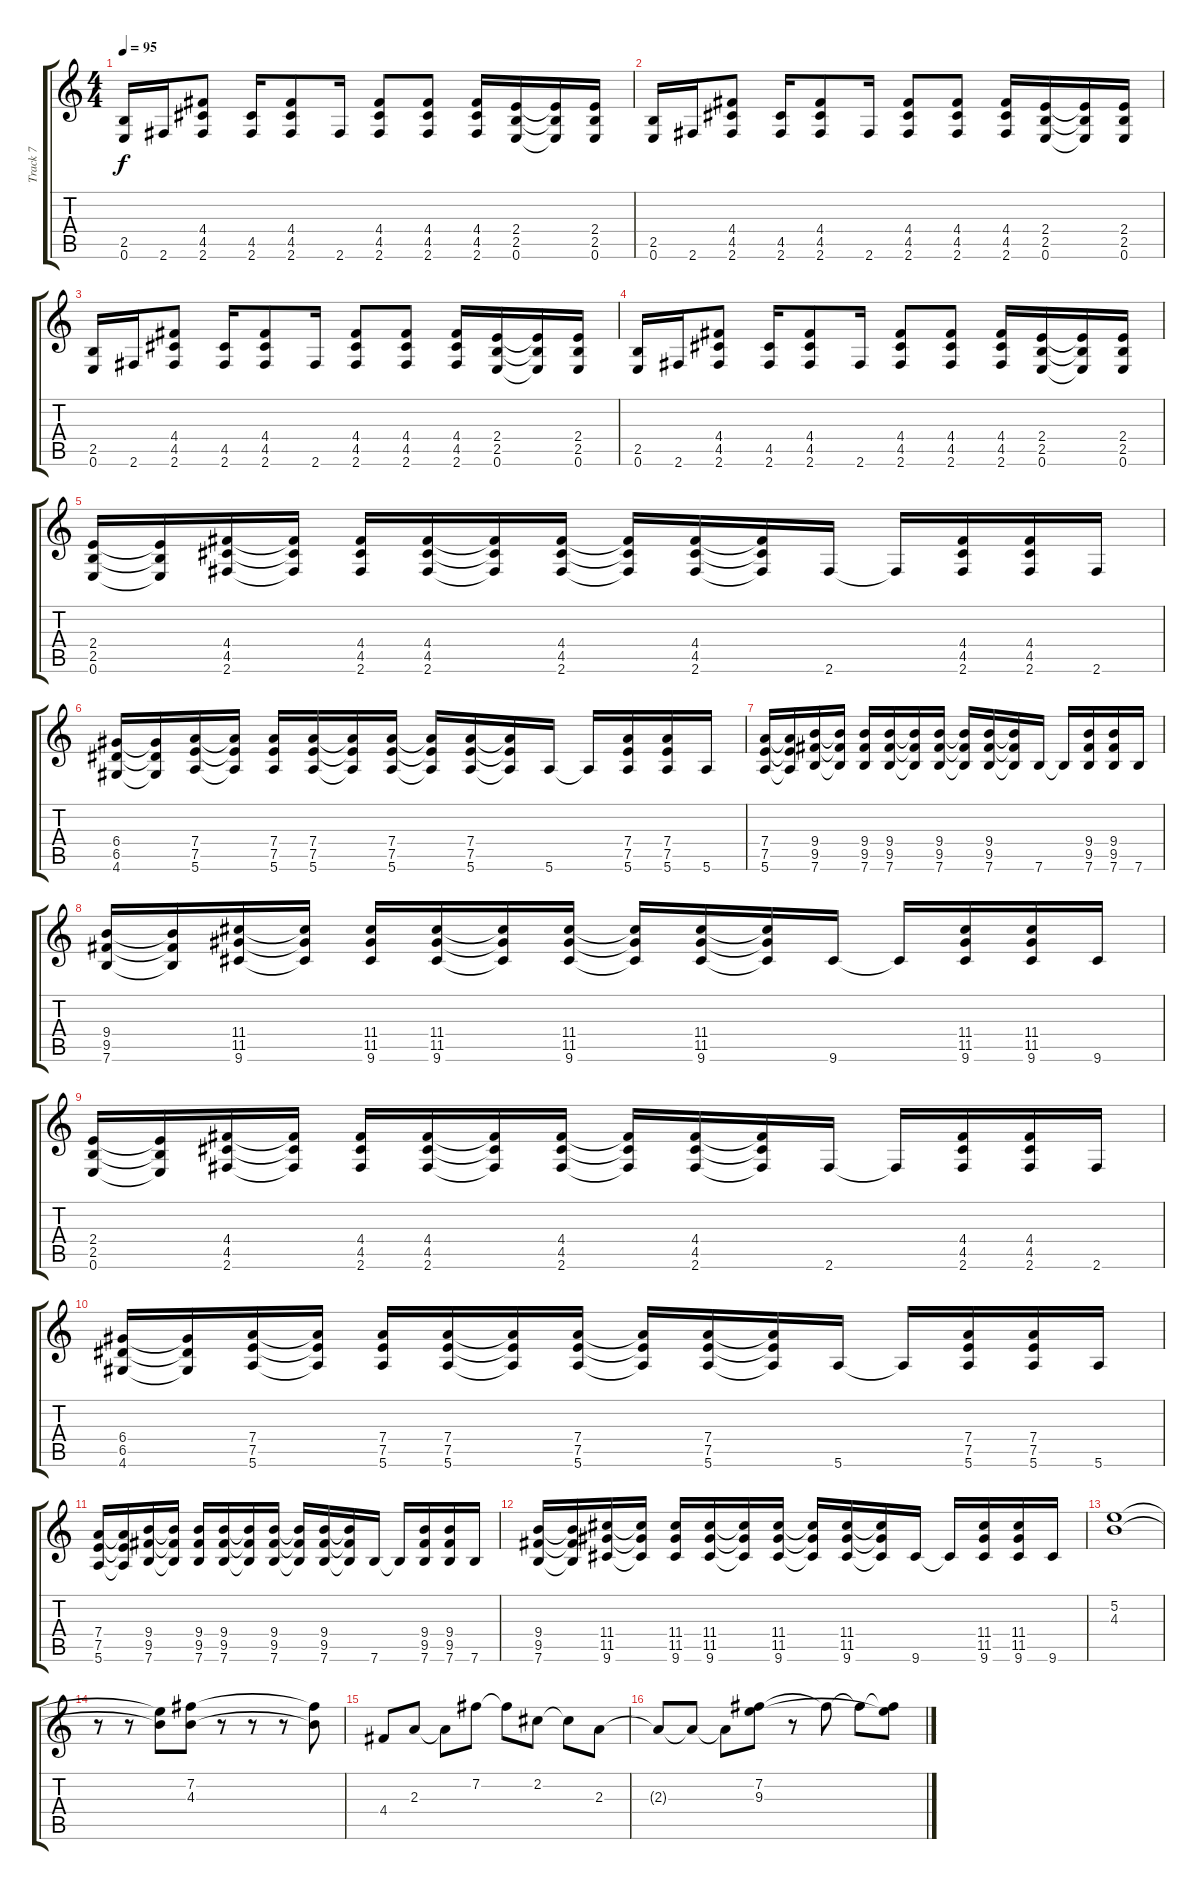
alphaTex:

\track ("Track 7" "Track 7") {instrument distortionguitar}
\staff {score tabs}
\tuning (E4 B3 G3 D3 A2 E2) {hide}
\ts (4 4)
\tempo 95
\clef g2
\ks c
(2.5 0.6).16{dy f} 2.6.16 (4.4 4.5 2.6).8 (4.5 2.6).16 (4.4 4.5 2.6).8 2.6.16 (4.4 4.5 2.6).8 (4.4 4.5 2.6).8 (4.4 4.5 2.6).16 (2.4 2.5 0.6).16 (2.4{t} 2.5{t} 0.6{t}).16 (2.4 2.5 0.6).16 |
(2.5 0.6).16 2.6.16 (4.4 4.5 2.6).8 (4.5 2.6).16 (4.4 4.5 2.6).8 2.6.16 (4.4 4.5 2.6).8 (4.4 4.5 2.6).8 (4.4 4.5 2.6).16 (2.4 2.5 0.6).16 (2.4{t} 2.5{t} 0.6{t}).16 (2.4 2.5 0.6).16 |
(2.5 0.6).16 2.6.16 (4.4 4.5 2.6).8 (4.5 2.6).16 (4.4 4.5 2.6).8 2.6.16 (4.4 4.5 2.6).8 (4.4 4.5 2.6).8 (4.4 4.5 2.6).16 (2.4 2.5 0.6).16 (2.4{t} 2.5{t} 0.6{t}).16 (2.4 2.5 0.6).16 |
(2.5 0.6).16 2.6.16 (4.4 4.5 2.6).8 (4.5 2.6).16 (4.4 4.5 2.6).8 2.6.16 (4.4 4.5 2.6).8 (4.4 4.5 2.6).8 (4.4 4.5 2.6).16 (2.4 2.5 0.6).16 (2.4{t} 2.5{t} 0.6{t}).16 (2.4 2.5 0.6).16 |
(2.4 2.5 0.6).16 (2.4{t} 2.5{t} 0.6{t}).16 (4.4 4.5 2.6).16 (4.4{t} 4.5{t} 2.6{t}).16 (4.4 4.5 2.6).16 (4.4 4.5 2.6).16 (4.4{t} 4.5{t} 2.6{t}).16 (4.4 4.5 2.6).16 (4.4{t} 4.5{t} 2.6{t}).16 (4.4 4.5 2.6).16 (4.4{t} 4.5{t} 2.6{t}).16 2.6.16 2.6{t}.16 (4.4 4.5 2.6).16 (4.4 4.5 2.6).16 2.6.16 |
(6.4 6.5 4.6).16 (6.4{t} 6.5{t} 4.6{t}).16 (7.4 7.5 5.6).16 (7.4{t} 7.5{t} 5.6{t}).16 (7.4 7.5 5.6).16 (7.4 7.5 5.6).16 (7.4{t} 7.5{t} 5.6{t}).16 (7.4 7.5 5.6).16 (7.4{t} 7.5{t} 5.6{t}).16 (7.4 7.5 5.6).16 (7.4{t} 7.5{t} 5.6{t}).16 5.6.16 5.6{t}.16 (7.4 7.5 5.6).16 (7.4 7.5 5.6).16 5.6.16 |
(7.4 7.5 5.6).16 (7.4{t} 7.5{t} 5.6{t}).16 (9.4 9.5 7.6).16 (9.4{t} 9.5{t} 7.6{t}).16 (9.4 9.5 7.6).16 (9.4 9.5 7.6).16 (9.4{t} 9.5{t} 7.6{t}).16 (9.4 9.5 7.6).16 (9.4{t} 9.5{t} 7.6{t}).16 (9.4 9.5 7.6).16 (9.4{t} 9.5{t} 7.6{t}).16 7.6.16 7.6{t}.16 (9.4 9.5 7.6).16 (9.4 9.5 7.6).16 7.6.16 |
(9.4 9.5 7.6).16 (9.4{t} 9.5{t} 7.6{t}).16 (11.4 11.5 9.6).16 (11.4{t} 11.5{t} 9.6{t}).16 (11.4 11.5 9.6).16 (11.4 11.5 9.6).16 (11.4{t} 11.5{t} 9.6{t}).16 (11.4 11.5 9.6).16 (11.4{t} 11.5{t} 9.6{t}).16 (11.4 11.5 9.6).16 (11.4{t} 11.5{t} 9.6{t}).16 9.6.16 9.6{t}.16 (11.4 11.5 9.6).16 (11.4 11.5 9.6).16 9.6.16 |
(2.4 2.5 0.6).16 (2.4{t} 2.5{t} 0.6{t}).16 (4.4 4.5 2.6).16 (4.4{t} 4.5{t} 2.6{t}).16 (4.4 4.5 2.6).16 (4.4 4.5 2.6).16 (4.4{t} 4.5{t} 2.6{t}).16 (4.4 4.5 2.6).16 (4.4{t} 4.5{t} 2.6{t}).16 (4.4 4.5 2.6).16 (4.4{t} 4.5{t} 2.6{t}).16 2.6.16 2.6{t}.16 (4.4 4.5 2.6).16 (4.4 4.5 2.6).16 2.6.16 |
(6.4 6.5 4.6).16 (6.4{t} 6.5{t} 4.6{t}).16 (7.4 7.5 5.6).16 (7.4{t} 7.5{t} 5.6{t}).16 (7.4 7.5 5.6).16 (7.4 7.5 5.6).16 (7.4{t} 7.5{t} 5.6{t}).16 (7.4 7.5 5.6).16 (7.4{t} 7.5{t} 5.6{t}).16 (7.4 7.5 5.6).16 (7.4{t} 7.5{t} 5.6{t}).16 5.6.16 5.6{t}.16 (7.4 7.5 5.6).16 (7.4 7.5 5.6).16 5.6.16 |
(7.4 7.5 5.6).16 (7.4{t} 7.5{t} 5.6{t}).16 (9.4 9.5 7.6).16 (9.4{t} 9.5{t} 7.6{t}).16 (9.4 9.5 7.6).16 (9.4 9.5 7.6).16 (9.4{t} 9.5{t} 7.6{t}).16 (9.4 9.5 7.6).16 (9.4{t} 9.5{t} 7.6{t}).16 (9.4 9.5 7.6).16 (9.4{t} 9.5{t} 7.6{t}).16 7.6.16 7.6{t}.16 (9.4 9.5 7.6).16 (9.4 9.5 7.6).16 7.6.16 |
(9.4 9.5 7.6).16 (9.4{t} 9.5{t} 7.6{t}).16 (11.4 11.5 9.6).16 (11.4{t} 11.5{t} 9.6{t}).16 (11.4 11.5 9.6).16 (11.4 11.5 9.6).16 (11.4{t} 11.5{t} 9.6{t}).16 (11.4 11.5 9.6).16 (11.4{t} 11.5{t} 9.6{t}).16 (11.4 11.5 9.6).16 (11.4{t} 11.5{t} 9.6{t}).16 9.6.16 9.6{t}.16 (11.4 11.5 9.6).16 (11.4 11.5 9.6).16 9.6.16 |
(5.2 4.3).1 |
r.8 r.8 (5.2{t} 4.3{t}).8 (7.2 4.3).8 r.8 r.8 r.8 (7.2{t} 4.3{t}).8 |
4.4.8 2.3.8 2.3{t}.8 7.2.8 7.2{t}.8 2.2.8 2.2{t}.8 2.3.8 |
2.3{t}.8 2.3{t}.8 2.3{t}.8 (7.2 9.3).8 r.8 7.2{t}.8 7.2{t}.8 (7.2{t} 9.3{t}).8
